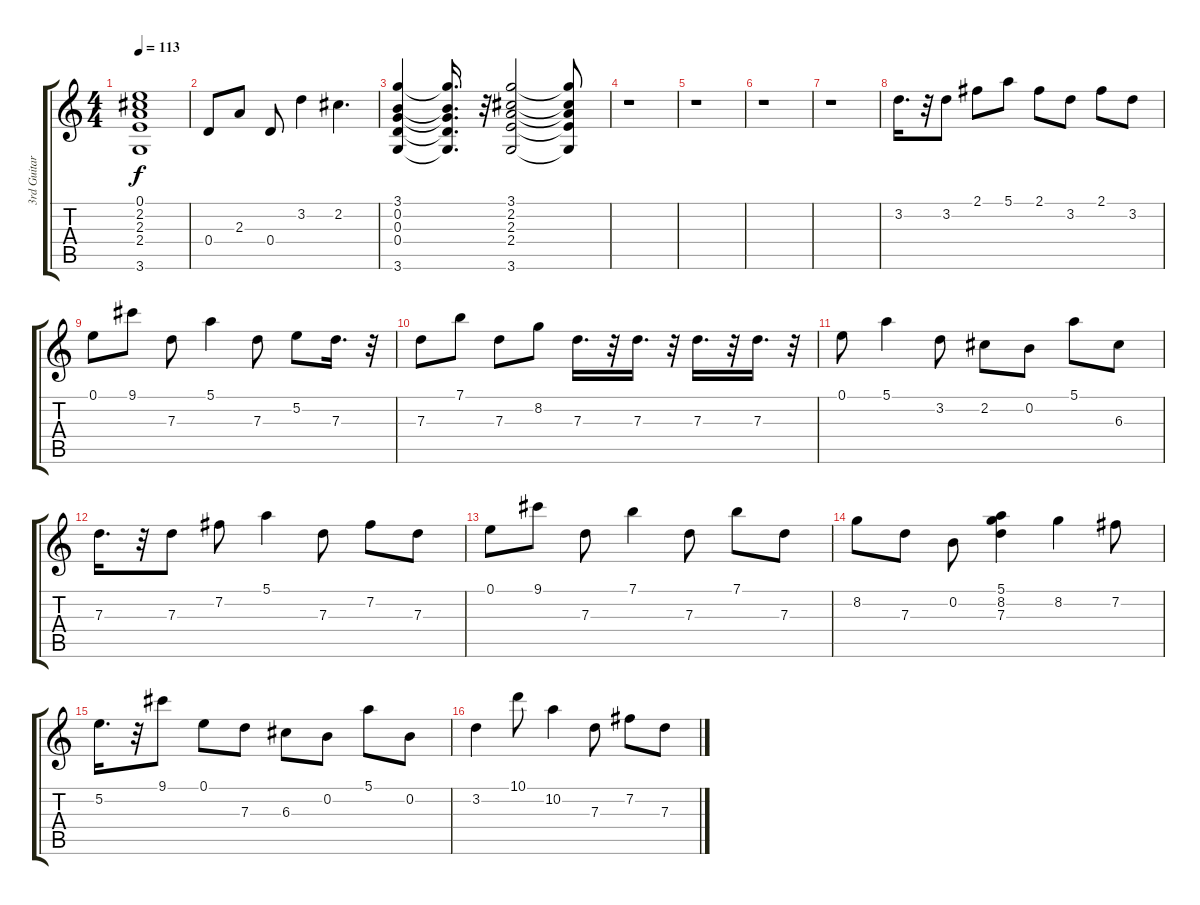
\track ("3rd Guitar" "3rd Guitar") {instrument electricguitarclean}
\staff {score tabs}
\tuning (E4 B3 G3 D3 A2 E2) {hide}
\ts (4 4)
\tempo 113
\clef g2
\ks c
(0.1 2.2 2.3 2.4 3.6).1{dy f} |
0.4.8 2.3.8 0.4.8 3.2.4 2.2.4{d} |
(3.1 0.2 0.3 0.4 3.6).4 (3.1{t} 0.2{t} 0.3{t} 0.4{t} 3.6{t}).16{d} r.32 (3.1 2.2 2.3 2.4 3.6).2 (3.1{t} 2.2{t} 2.3{t} 2.4{t} 3.6{t}).8 |
r.1 |
r.1 |
r.1 |
r.1 |
3.2.16{d} r.32 3.2.8 2.1.8 5.1.8 2.1.8 3.2.8 2.1.8 3.2.8 |
0.1.8 9.1.8 7.3.8 5.1.4 7.3.8 5.2.8 7.3.16{d} r.32 |
7.3.8 7.1.8 7.3.8 8.2.8 7.3.16{d} r.32 7.3.16{d} r.32 7.3.16{d} r.32 7.3.16{d} r.32 |
0.1.8 5.1.4 3.2.8 2.2.8 0.2.8 5.1.8 6.3.8 |
7.3.16{d} r.32 7.3.8 7.2.8 5.1.4 7.3.8 7.2.8 7.3.8 |
0.1.8 9.1.8 7.3.8 7.1.4 7.3.8 7.1.8 7.3.8 |
8.2.8 7.3.8 0.2.8 (5.1 8.2 7.3).4 8.2.4 7.2.8 |
5.2.16{d} r.32 9.1.8 0.1.8 7.3.8 6.3.8 0.2.8 5.1.8 0.2.8 |
3.2.4 10.1.8 10.2.4 7.3.8 7.2.8 7.3.8
